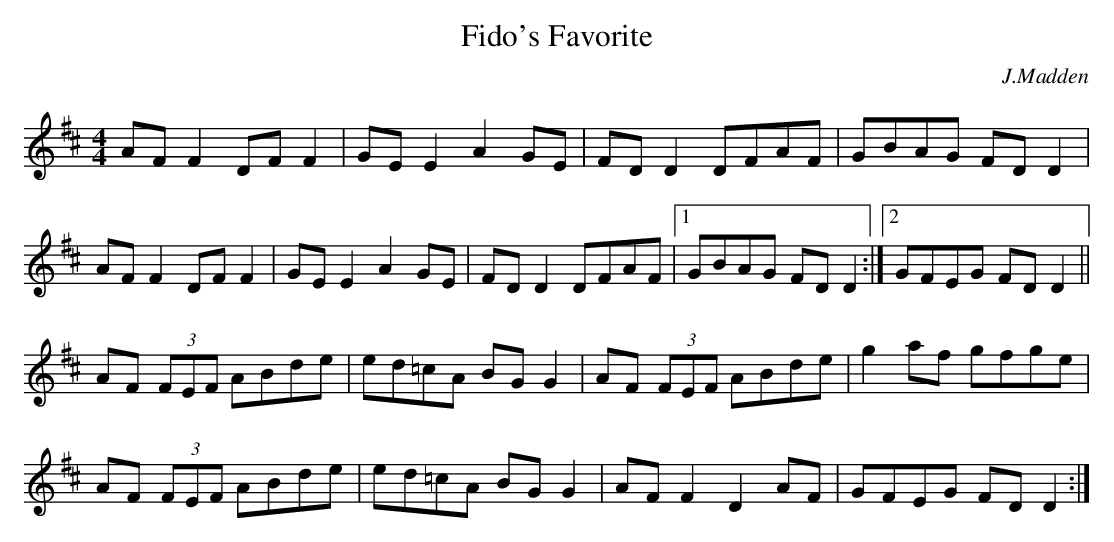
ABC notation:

X:1
T: Fido's Favorite
C: J.Madden
M: 4/4
L: 1/8
K: D
AF F2 DF F2|GE E2 A2 GE|FD D2 DFAF|GBAG FD D2 |
AF F2 DF F2|GE E2 A2 GE|FD D2 DFAF |1 GBAG FD D2 :|2\
GFEG FD D2 ||
AF (3FEF ABde|ed=cA BG G2|AF (3FEF ABde|g2 af gfge |
AF (3FEF ABde|ed=cA BG G2|AF F2 D2 AF|GFEG FD D2 :|
